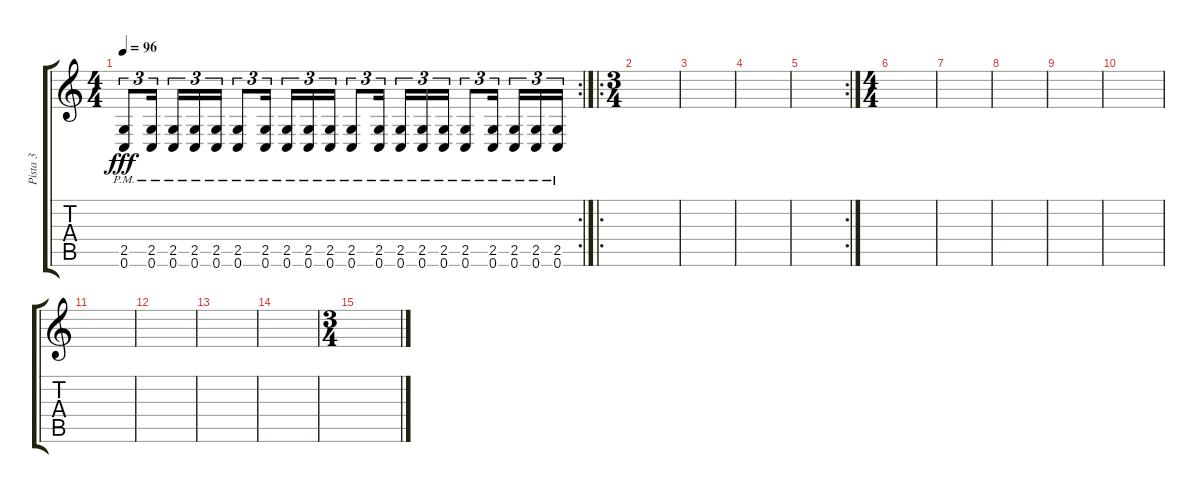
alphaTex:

\track ("Pista 3" "Pista 3") {instrument distortionguitar}
\staff {score tabs}
\tuning (C4 G3 Eb3 Bb2 F2 C2) {hide}
\rc 2
\ts (4 4)
\tempo 96
\clef g2
\ks c
(2.5{pm} 0.6{pm}).8{tu (3 2) dy fff} (2.5{pm} 0.6{pm}).16{tu (3 2) beam splitsecondary} (2.5{pm} 0.6{pm}).16{tu (3 2)} (2.5{pm} 0.6{pm}).16{tu (3 2)} (2.5{pm} 0.6{pm}).16{tu (3 2)} (2.5{pm} 0.6{pm}).8{tu (3 2)} (2.5{pm} 0.6{pm}).16{tu (3 2) beam splitsecondary} (2.5{pm} 0.6{pm}).16{tu (3 2)} (2.5{pm} 0.6{pm}).16{tu (3 2)} (2.5{pm} 0.6{pm}).16{tu (3 2)} (2.5{pm} 0.6{pm}).8{tu (3 2)} (2.5{pm} 0.6{pm}).16{tu (3 2) beam splitsecondary} (2.5{pm} 0.6{pm}).16{tu (3 2)} (2.5{pm} 0.6{pm}).16{tu (3 2)} (2.5{pm} 0.6{pm}).16{tu (3 2)} (2.5{pm} 0.6{pm}).8{tu (3 2)} (2.5{pm} 0.6{pm}).16{tu (3 2) beam splitsecondary} (2.5{pm} 0.6{pm}).16{tu (3 2)} (2.5{pm} 0.6{pm}).16{tu (3 2)} (2.5{pm} 0.6{pm}).16{tu (3 2)} |
\ro
\ts (3 4)
|
|
|
\rc 2
|
\ts (4 4)
|
|
|
|
|
|
|
|
|
\ts (3 4)
